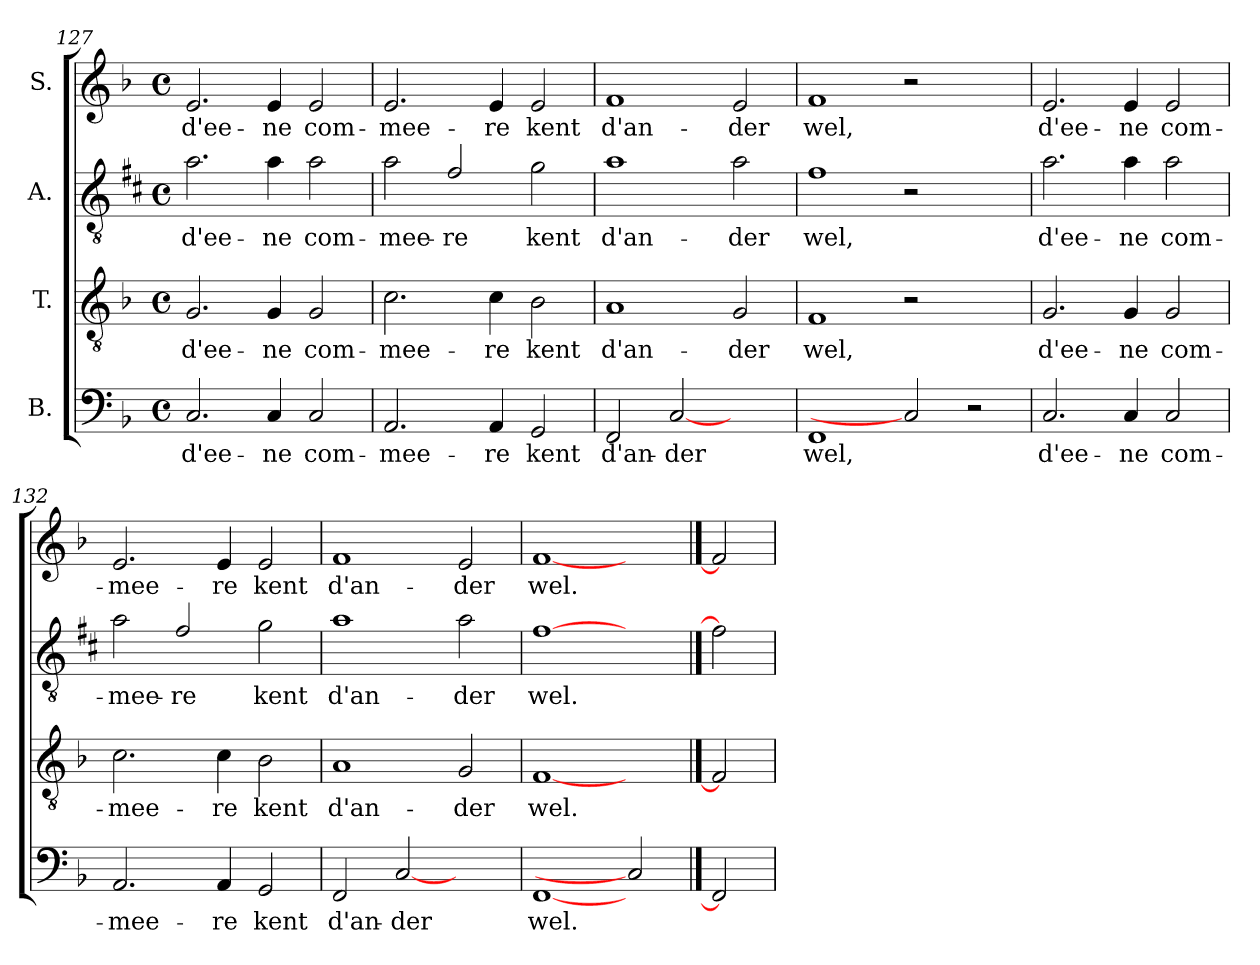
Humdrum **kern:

**kern	**text	**kern	**text	**kern	**text	**kern	**text
*part4	*part4	*part3	*part3	*part2	*part2	*part1	*part1
*staff4	*staff4	*staff3	*staff3	*staff2	*staff2	*staff1	*staff1
*I"B.	*	*I"T.	*	*I"A.	*	*I"S.	*
!!LO:LB:g=z
*clefF4	*	*clefGv2	*	*clefGv2	*	*clefG2	*
*	*	*ITrd-7c-12	*	*ITrd5c9	*	*	*
*k[b-]	*	*k[b-]	*	*k[b-]	*	*k[b-]	*
*F:	*	*F:	*	*F:	*	*F:	*
*M4/4	*	*M4/4	*	*M4/4	*	*M4/4	*
*met(c)	*	*met(c)	*	*met(c)	*	*met(c)	*
=127	=127	=127	=127	=127	=127	=127	=127
2.C/	d'ee-	2.g/	d'ee-	2.c\	d'ee-	2.e/	d'ee-
4C/	-ne	4g/	-ne	4c\	-ne	4e/	-ne
2C/	com-	2g/	com-	2c\	com-	2e/	com-
=128	=128	=128	=128	=128	=128	=128	=128
2.AA/	-mee-	2.cc\	-mee-	2c\	-mee-	2.e/	-mee-
.	.	.	.	2A/	-re	.	.
4AA/	-re	4cc\	-re	.	.	4e/	-re
2GG/	kent	2b-\	kent	2B-\	kent	2e/	kent
=129	=129	=129	=129	=129	=129	=129	=129
2FF/	d'an-	1a	d'an-	1c	d'an-	1f	d'an-
[2C	-der	.	.	.	.	.	.
2ryy	.	2g/	-der	2c\	-der	2e/	-der
=130	=130	=130	=130	=130	=130	=130	=130
1FF	wel,	1f	wel,	1A	wel,	1f	wel,
2C]	.	2r	.	2r	.	2r	.
2r	.	2ryy	.	2ryy	.	2ryy	.
=131	=131	=131	=131	=131	=131	=131	=131
2.C/	d'ee-	2.g/	d'ee-	2.c\	d'ee-	2.e/	d'ee-
4C/	-ne	4g/	-ne	4c\	-ne	4e/	-ne
2C/	com-	2g/	com-	2c\	com-	2e/	com-
=132	=132	=132	=132	=132	=132	=132	=132
2.AA/	-mee-	2.cc\	-mee-	2c\	-mee-	2.e/	-mee-
.	.	.	.	2A/	-re	.	.
4AA/	-re	4cc\	-re	.	.	4e/	-re
2GG/	kent	2b-\	kent	2B-\	kent	2e/	kent
=133	=133	=133	=133	=133	=133	=133	=133
2FF/	d'an-	1a	d'an-	1c	d'an-	1f	d'an-
[2C	-der	.	.	.	.	.	.
2ryy	.	2g/	-der	2c\	-der	2e/	-der
=134	=134	=134	=134	=134	=134	=134	=134
[1FF	wel.	[1f	wel.	[1A	wel.	[1f	wel.
2C]	.	2ryy	.	2ryy	.	2ryy	.
==135	==135	==135	==135	==135	==135	==135	==135
2FF]	.	2f]	.	2A]	.	2f]	.
=	=	=	=	=	=	=	=
*-	*-	*-	*-	*-	*-	*-	*-
